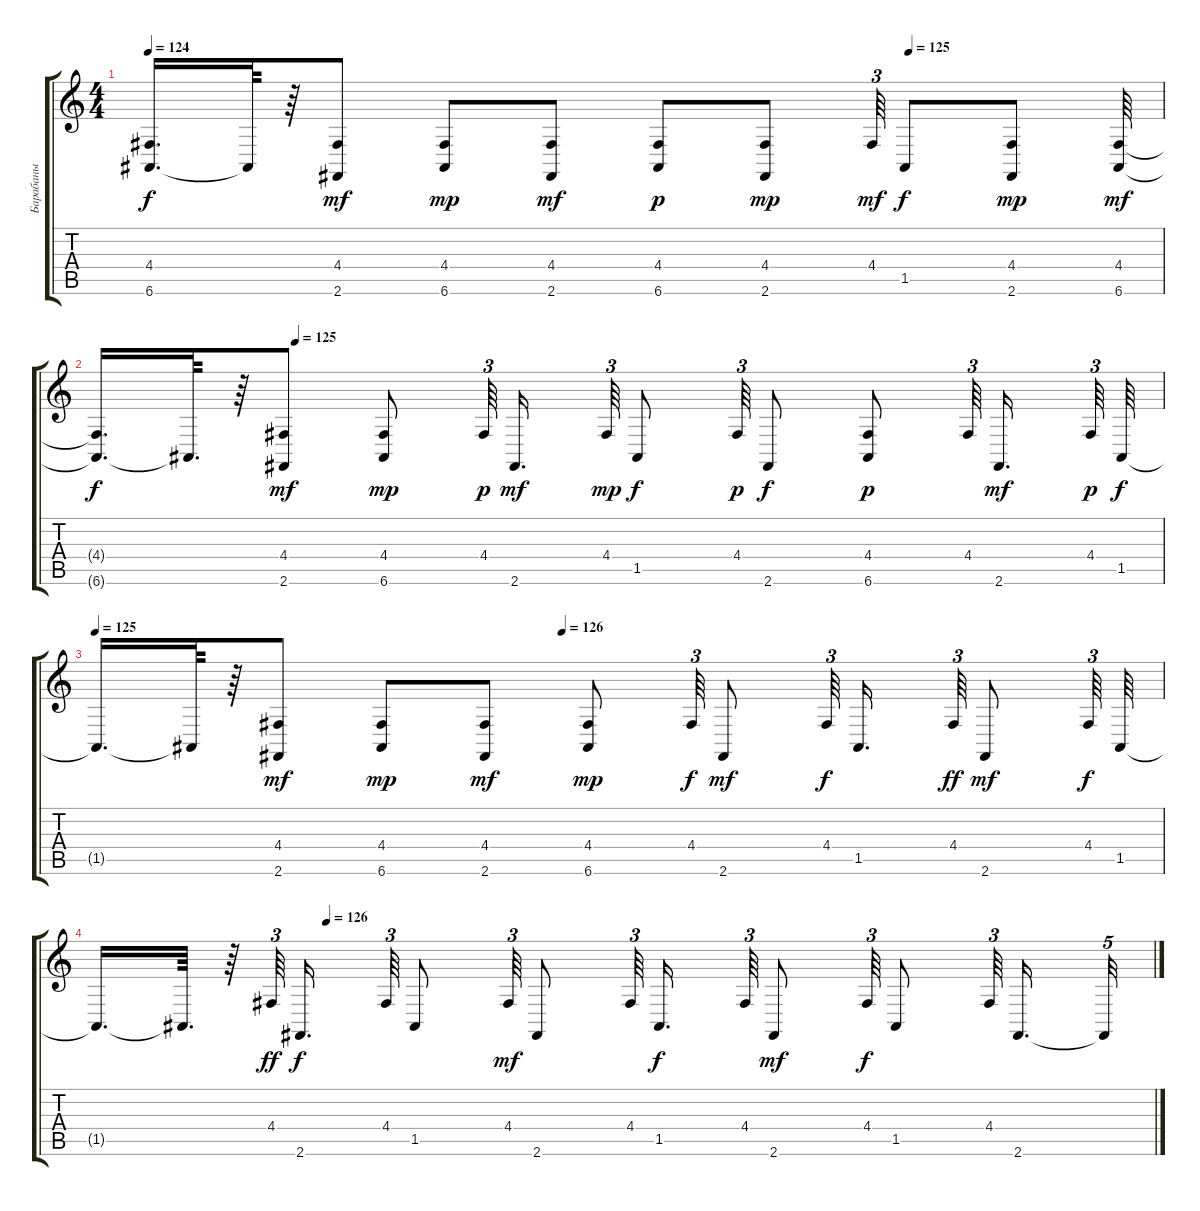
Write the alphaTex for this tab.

\track ("Барабаны" "Барабаны") {instrument drawbarorgan}
\staff {score tabs}
\tuning (E4 B3 G3 D3 A2 E2) {hide}
\ts (4 4)
\tempo 124
\tempo (125 0.75)
\clef g2
\ks c
(4.4{t} 6.6{t}).16{d dy f} 6.6{t}.64 r.64 (4.4 2.6).8{dy mf} (4.4 6.6).8{dy mp} (4.4 2.6).8{dy mf} (4.4 6.6).8{dy p} (4.4 2.6).8{dy mp} 4.4.64{tu (3 2) dy mf} 1.5.8{dy f} (4.4 2.6).8{dy mp} (4.4 6.6).64{dy mf} |
\tempo (125 0.1875)
(4.4{t} 6.6{t}).16{d dy f} 6.6{t}.64{d} r.64 (4.4 2.6).8{dy mf} (4.4 6.6).8{dy mp} 4.4.64{tu (3 2) dy p} 2.6.16{d dy mf} 4.4.64{tu (3 2) dy mp} 1.5.8{dy f} 4.4.64{tu (3 2) dy p} 2.6.8{dy f} (4.4 6.6).8{dy p} 4.4.64{tu (3 2)} 2.6.16{d dy mf} 4.4.64{tu (3 2) dy p} 1.5.64{dy f} |
\tempo 125
\tempo (126 0.4375)
1.5{t}.16{d} 1.5{t}.64 r.64 (4.4 2.6).8{dy mf} (4.4 6.6).8{dy mp} (4.4 2.6).8{dy mf} (4.4 6.6).8{dy mp} 4.4.64{tu (3 2) dy f} 2.6.8{dy mf} 4.4.64{tu (3 2) dy f} 1.5.16{d} 4.4.64{tu (3 2) dy ff} 2.6.8{dy mf} 4.4.64{tu (3 2) dy f} 1.5.64 |
\tempo (126 0.21875)
1.5{t}.16{d} 1.5{t}.64{d} r.64 4.4.64{tu (3 2) dy ff} 2.6.16{d dy f} 4.4.64{tu (3 2)} 1.5.8 4.4.64{tu (3 2) dy mf} 2.6.8 4.4.64{tu (3 2)} 1.5.16{d dy f} 4.4.64{tu (3 2)} 2.6.8{dy mf} 4.4.64{tu (3 2) dy f} 1.5.8 4.4.64{tu (3 2)} 2.6.16{d} 2.6{t}.32{tu (5 4)}
